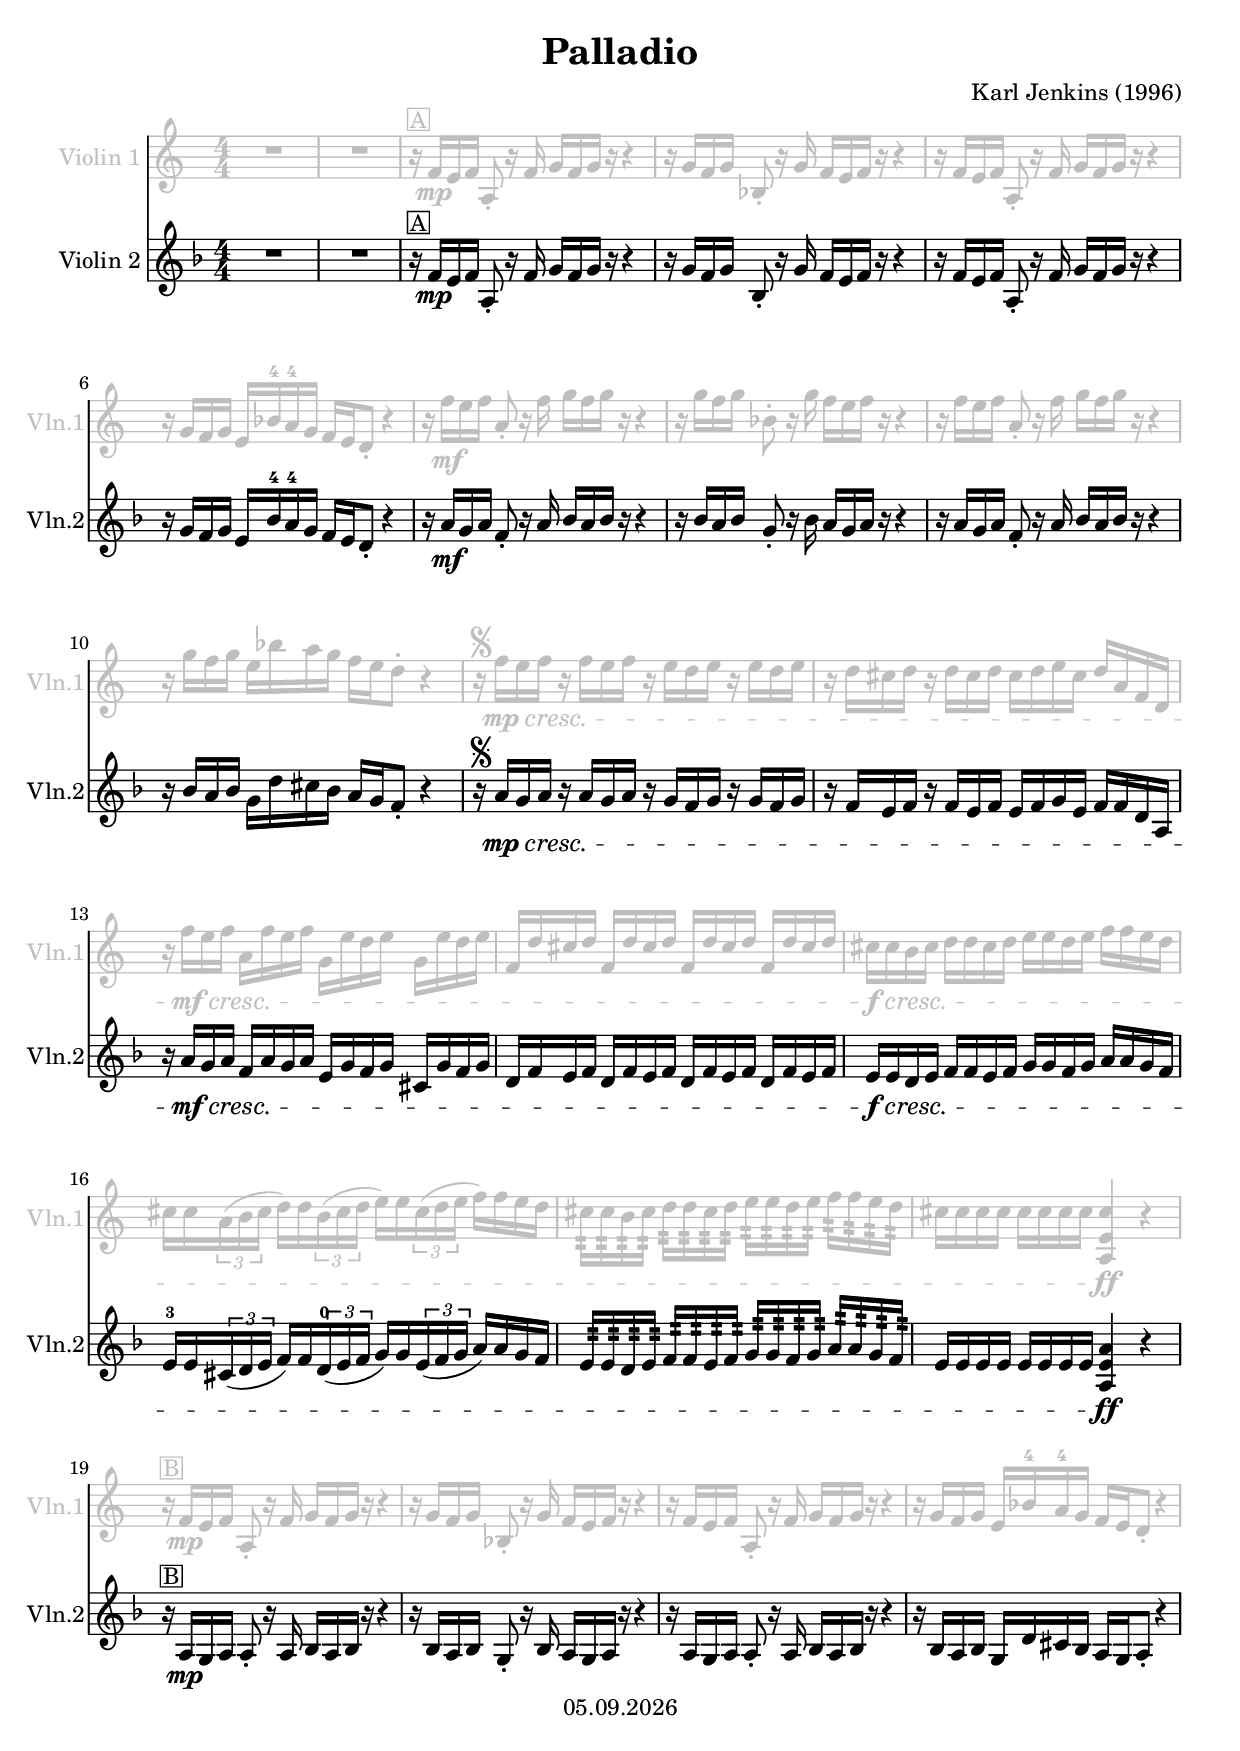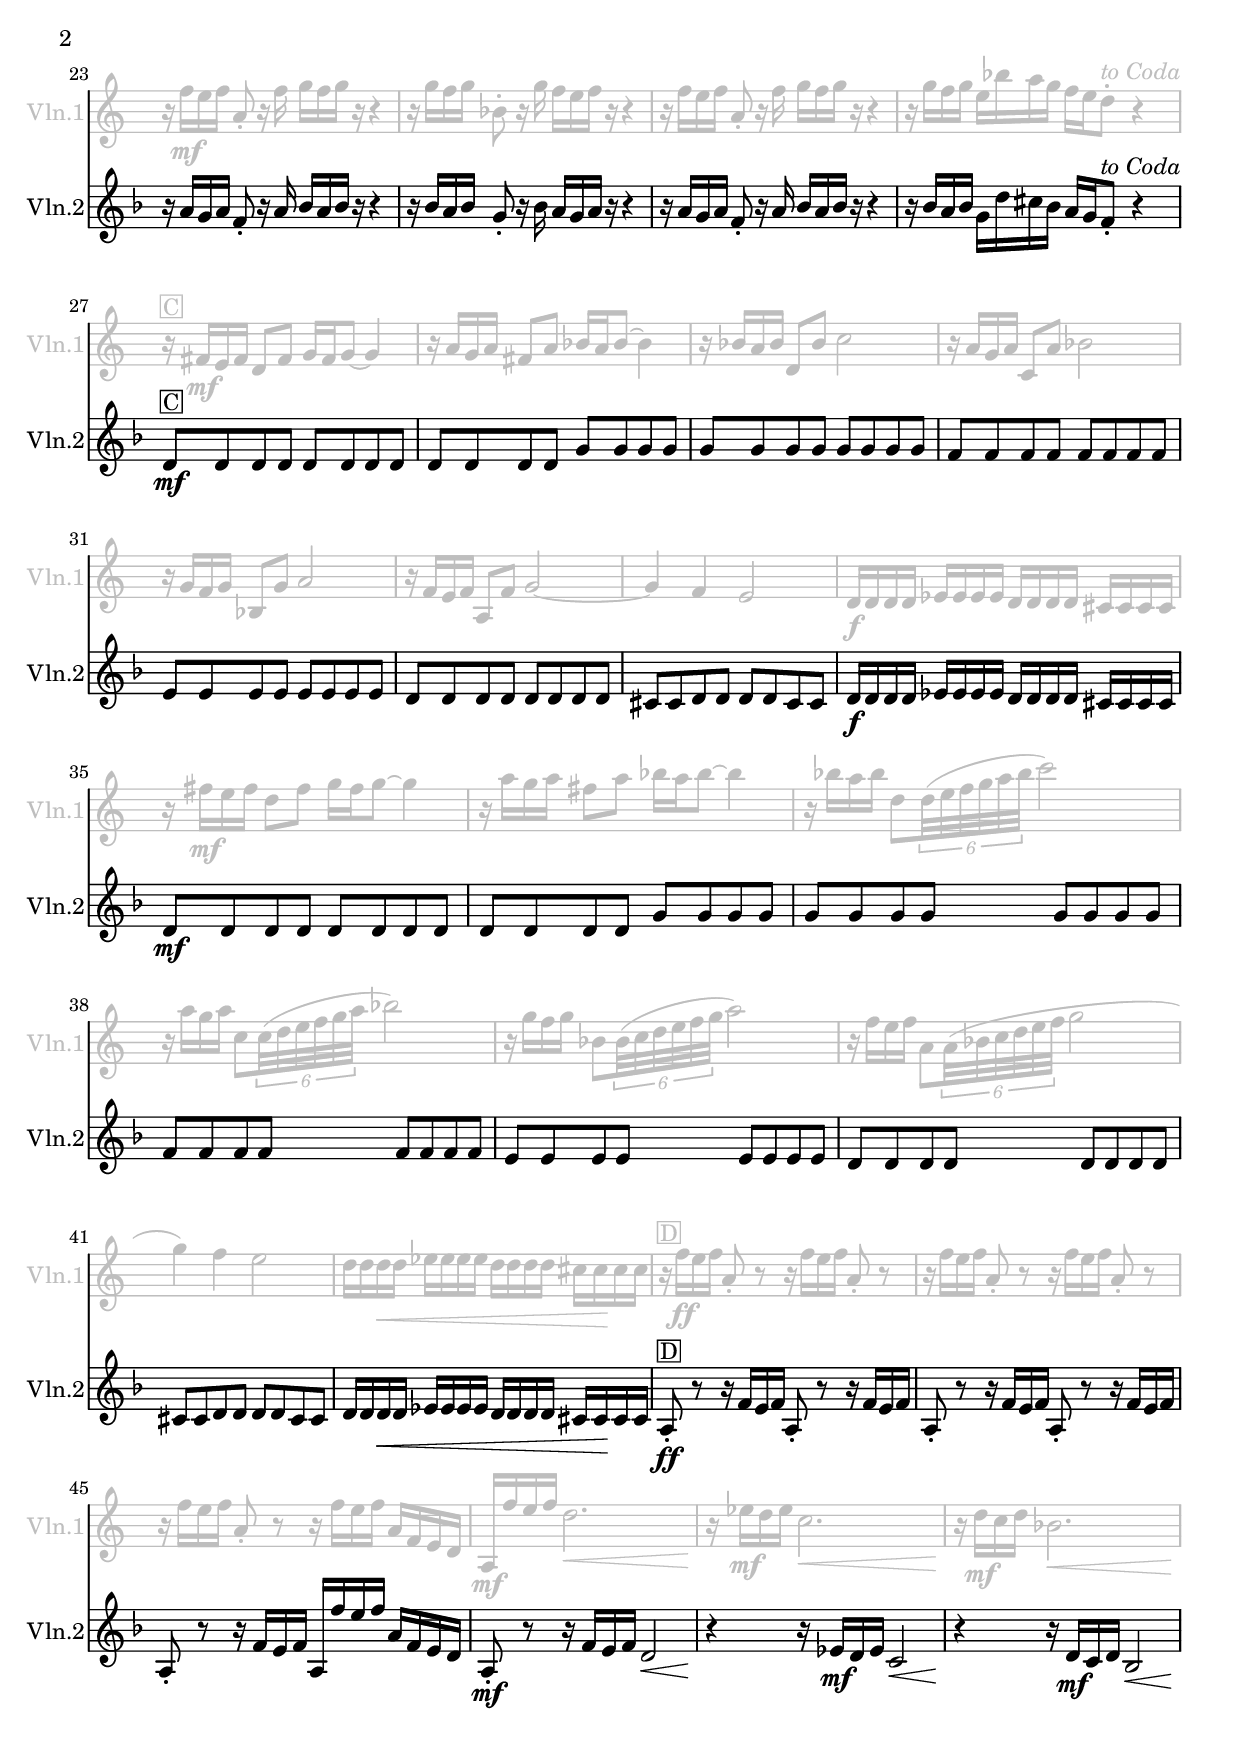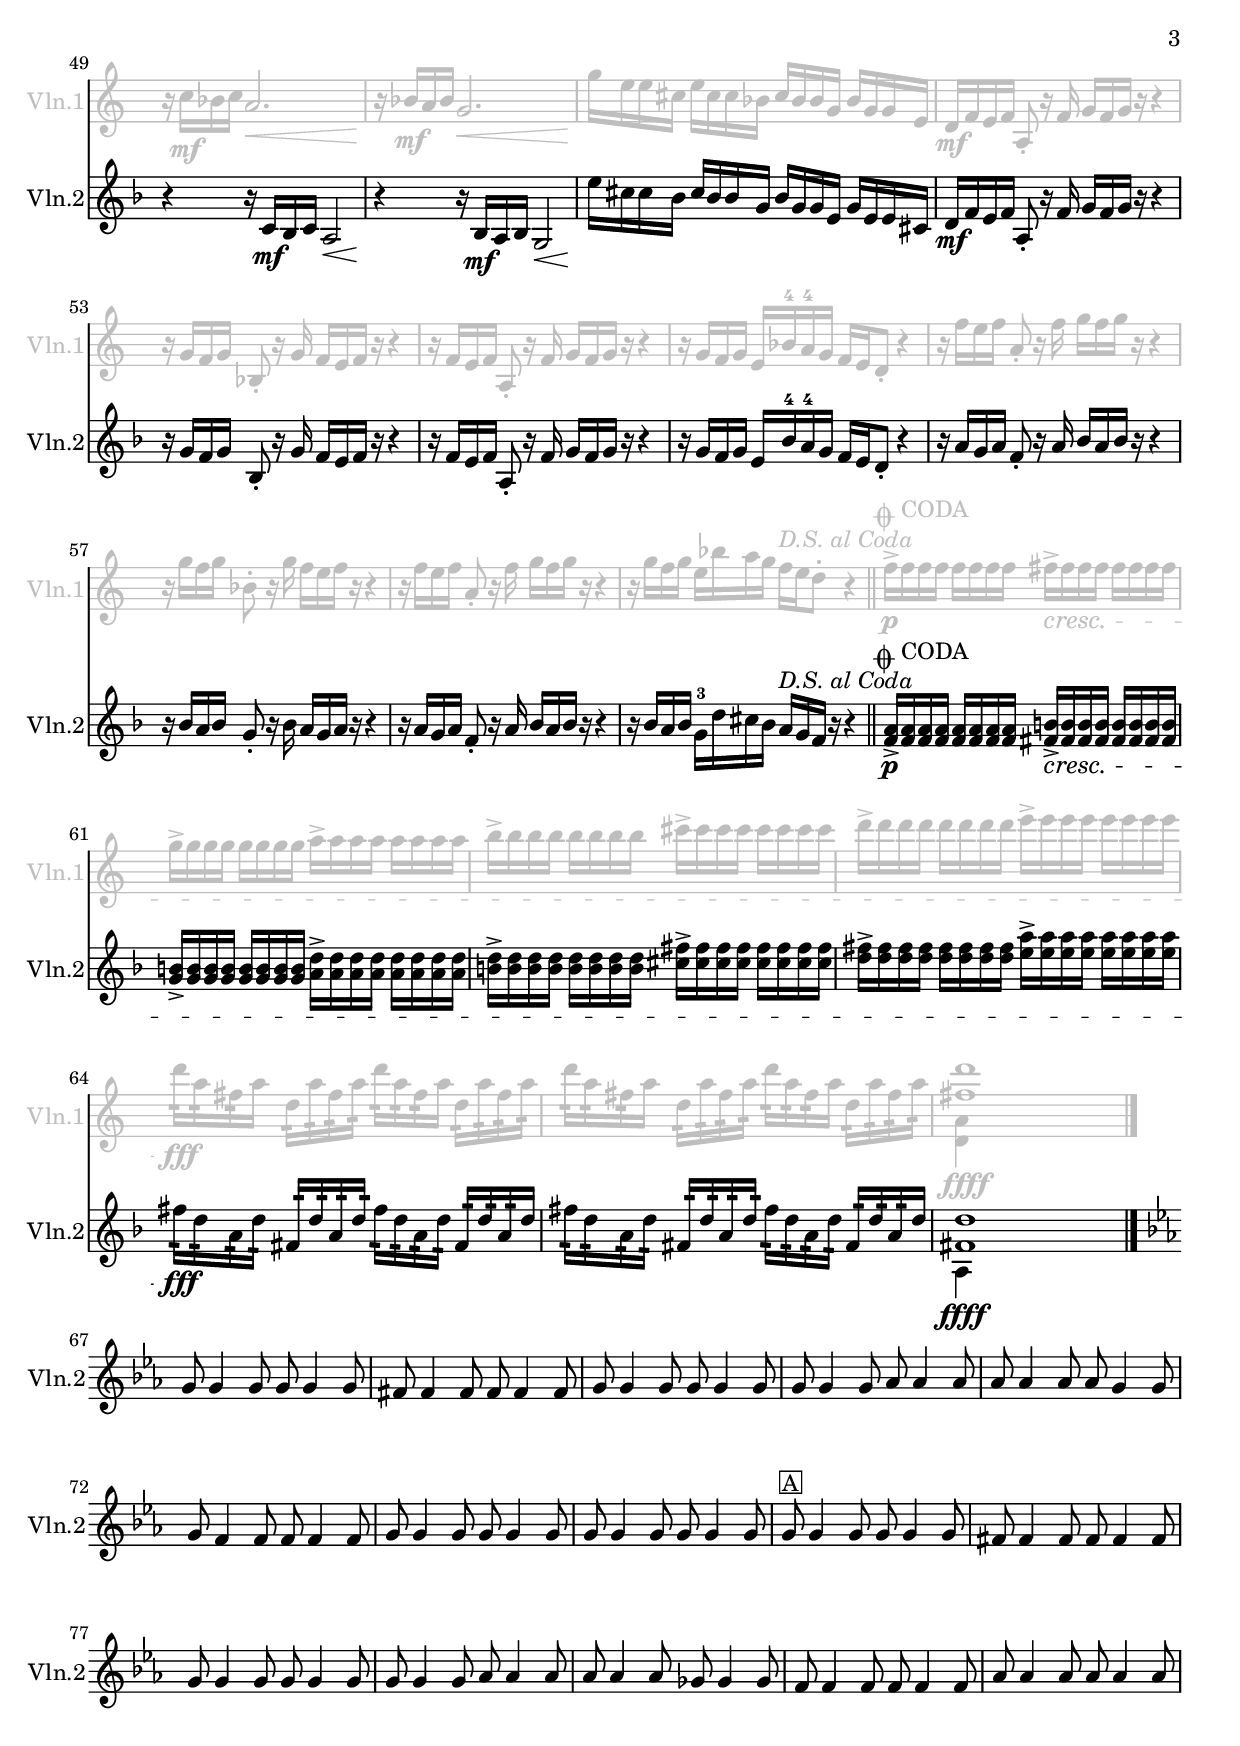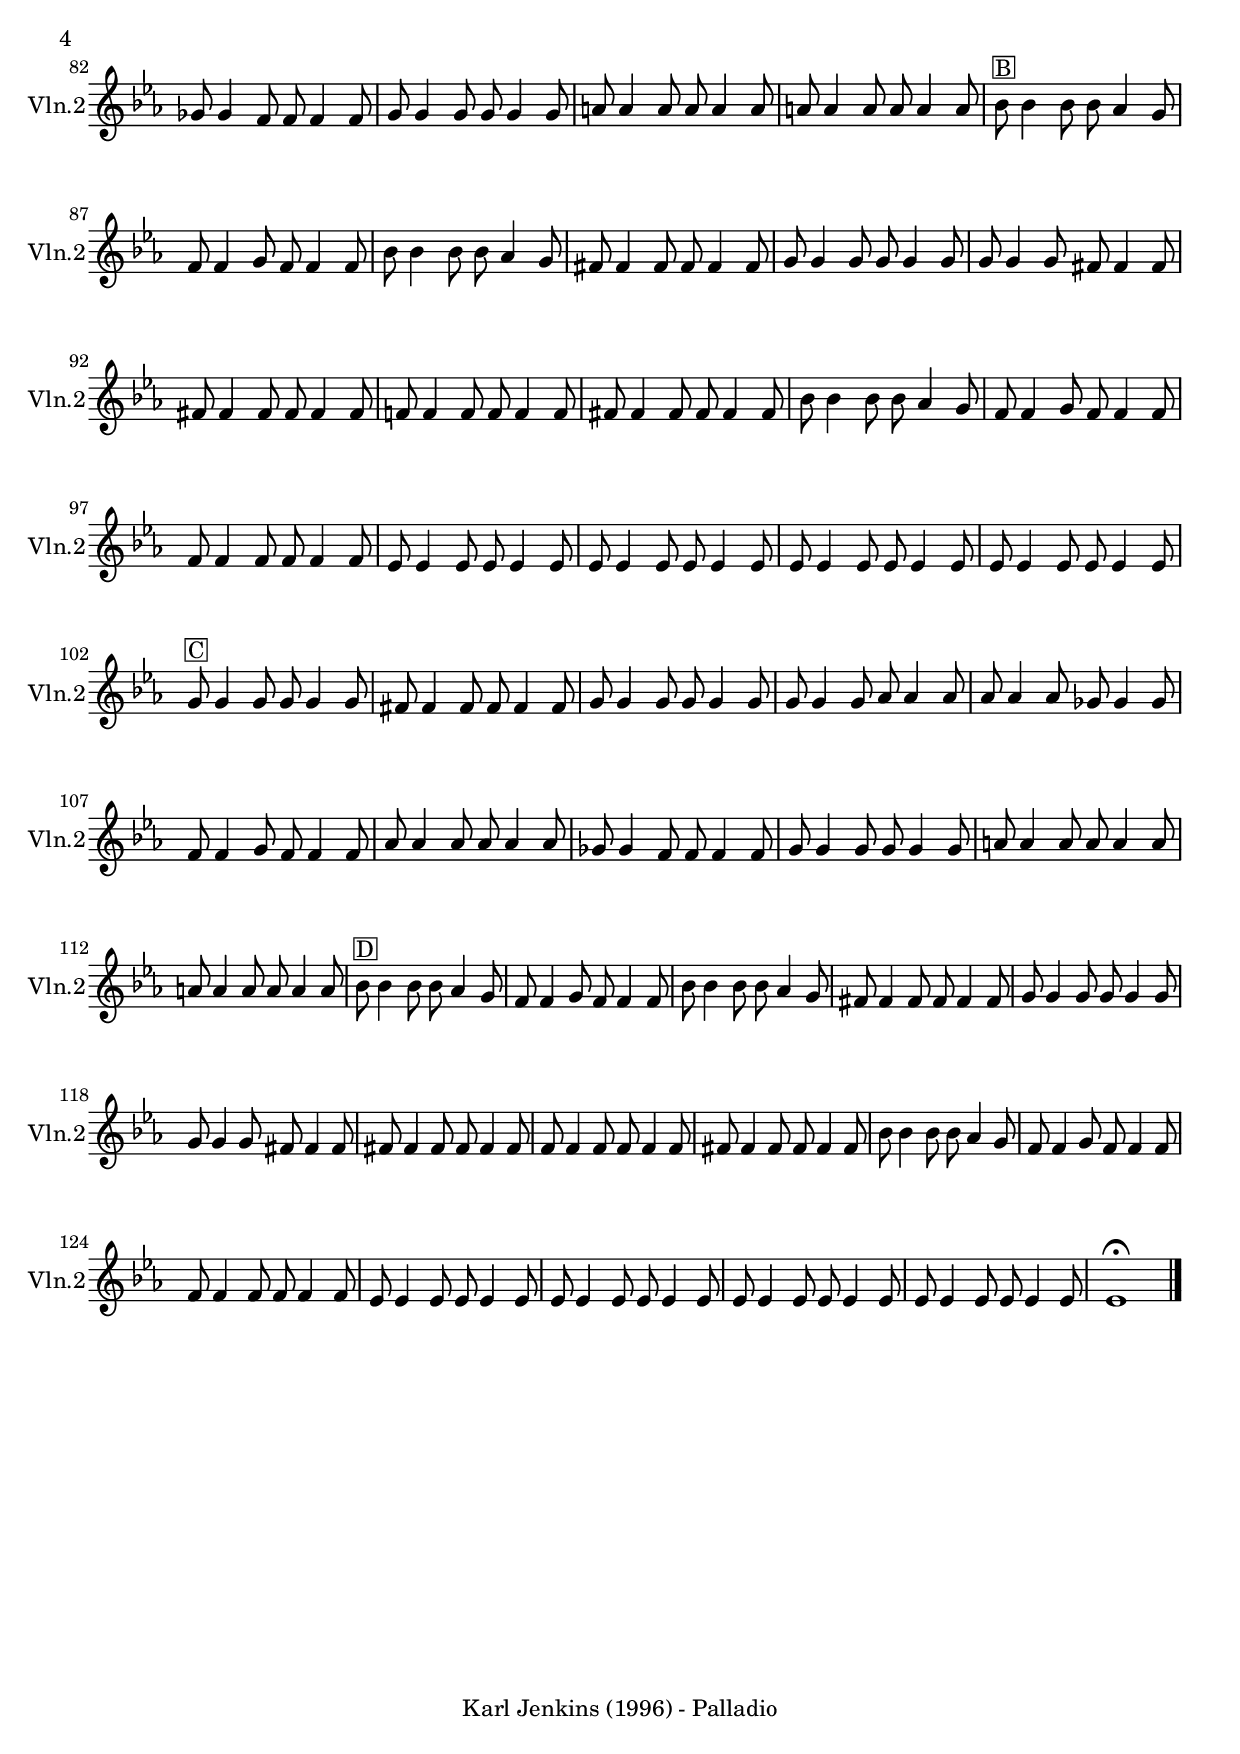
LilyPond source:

\version "2.18.2"

\include "../globals.ily"
\include "../voices/violin1.ily"
\version "2.18.2"
\include "../globals.ily"

violinII =  {
  \globalSettings
  \clef "treble"
  \relative a {
    \key d \minor
    %\tempo "I Allegretto" 4=90
    R1*2 | % 2
    r16^\markup { \box "A" } f'16\mp e16 f16 a,8-. r16 f'16 g16 f16 g16 r16 r4 | % 3
    r16 g16 f16 g16 bes,8-. r16 g'16 f16 e16 f16 r16 r4 | % 4
    r16 f16 e16 f16 a,8-. r16 f'16 g16 f16 g16 r16 r4 | % 5
    r16 g16 f16 g16 e16 bes'16 -4 a16 -4 g16 f16 e16 d8-. r4 | % 6
    r16 a'16\mf g16 a16 f8-. r16 a16 bes16 a16 bes16 r16 r4 | % 7
    r16 bes16 a16 bes16 g8-. r16 bes16 a16 g16 a16 r16 r4 | % 8
    r16 a16 g16 a16 f8-. r16 a16 bes16 a16 bes16 r16 r4 | % 9
    r16 bes16 a16 bes16 g16 d'16 cis16 bes16 a16 g16 f8-. r4 | % 10
    r16\segno a16 \mp \cresc g16 a16 r16 a16 g16 a16 r16 g16 f16 g16 r16 g16 f16 g16 | % 11
    r16 f16 e16 f16 r16 f16 e16 f16 e16 f16 g16 e16 f16 f16 d16 a16 | % 12
    r16 a'16 \mf \cresc g16 a16 f16 a16 g16 a16 e16 g16 f16 g16 cis,16 g'16 f16 g16 | % 13
    d16 f16 e16 f16 d16 f16 e16 f16 d16 f16 e16 f16 d16 f16 e16 f16 | % 14
    e16 \f \cresc e16 d16 e16 f16 f16 e16 f16 g16 g16 f16 g16 a16 a16 g16 f16 | % 15
    e16 -3 e16 \tuplet 3/2  { cis16 ( d16 e16 } f16) f16 \tuplet 3/2  { d16 ( -0 e16 f16 } g16) g16 \tuplet 3/2 { e16 ( f16 g16 } a16) a16 g16 f16 | % 16
    e16 :64 e16 :64 d16 :64 e16 :64 f16 :64 f16 :64 e16 :64 f16 :64 g16 :64 g16 :64 f16 :64 g16 :64 a16 :64 a16 :64 g16 :64 f16 :64 | % 17
    e16 e16 e16 e16 e16 e16 e16 e16 <a, e' a>4\ff r4 | % 18
    r16^\markup { \box "B" } a16\mp g16 a16 a8-. r16 a16 bes16 a16 bes16 r16 r4 | % 19
    r16 bes16 a16 bes16 g8-. r16 bes16 a16 g16 a16 r16 r4 | % 20
    r16 a16 g16 a16 a8-. r16 a16 bes16 a16 bes16 r16 r4 | % 21
    r16 bes16 a16 bes16 g16 d'16 cis16 bes16 a16 g16 a8-. r4 | % 22
    r16 a'16 g16 a16 f8-. r16 a16 bes16 a16 bes16 r16 r4 | % 23
    r16 bes16 a16 bes16 g8-. r16 bes16 a16 g16 a16 r16 r4 | % 24
    r16 a16 g16 a16 f8-. r16 a16 bes16 a16 bes16 r16 r4 | % 25
    r16 bes16 a16 bes16 g16 d'16 cis16 bes16 a16 g16 f8-.^\markup { \italic "to Coda" } r4 | % 26
    d8^\markup { \box "C" } \mf d8 d8 d8 d8 d8 d8 d8 | % 27
    d8 d8 d8 d8 g8 g8 g8 g8 | % 28
    g8 g8 g8 g8 g8 g8 g8 g8 | % 29
    f8 f8 f8 f8 f8 f8 f8 f8 | % 30
    e8 e8 e8 e8 e8 e8 e8 e8 | % 31
    d8 d8 d8 d8 d8 d8 d8 d8 | % 32
    cis8 cis8 d8 d8 d8 d8 cis8 cis8 | % 33
    d16\f d16 d16 d16 es16 es16 es16 es16 d16 d16 d16 d16 cis16 cis16 cis16 cis16 | % 34
    d8\mf d8 d8 d8 d8 d8 d8 d8 | % 35
    d8 d8 d8 d8 g8 g8 g8 g8 | % 36
    g8 g8 g8 g8 g8 g8 g8 g8 | % 37
    f8 f8 f8 f8 f8 f8 f8 f8 | % 38
    e8 e8 e8 e8 e8 e8 e8 e8 | % 39
    d8 d8 d8 d8 d8 d8 d8 d8 | % 40
    cis8 cis8 d8 d8 d8 d8 cis8 cis8 | % 41
    d16 d16 d16\< d16 es16 es16 es16 es16 d16 d16 d16 d16 cis16 cis16\! cis16 cis16 | % 42
    a8-.^\markup { \box "D" } \ff r8 r16 f'16 e16 f16 a,8-. r8 r16 f'16 e16 f16 | % 43
    a,8-. r8 r16 f'16 e16 f16 a,8-. r8 r16 f'16 e16 f16 | % 44
    a,8-. r8 r16 f'16 e16 f16 a,16 f''16 e16 f16 a,16 f16 e16 d16 | % 45
    a8-. \mf r8 r16 f'16 e16 f16 d2\< | % 46
    r4\! r16 es16\mf d16 es16 c2\< | % 47
    r4\! r16 d16\mf c16 d16 bes2\< | % 48
    r4\! r16 c16\mf bes16 c16 a2\< | % 49
    r4\! r16 bes16\mf a16 bes16 g2\< | % 50
    e''16\! cis16 cis16 bes16 cis16 bes16 bes16 g16 bes16 g16 g16 e16 g16 e16 e16 cis16 | % 51
    d16\mf f16 e16 f16 a,8-. r16 f'16 g16 f16 g16 r16 r4 | % 52
    r16 g16 f16 g16 bes,8-. r16 g'16 f16 e16 f16 r16 r4 | % 53
    r16 f16 e16 f16 a,8-. r16 f'16 g16 f16 g16 r16 r4 | % 54
    r16 g16 f16 g16 e16 bes'16 -4 a16 -4 g16 f16 e16 d8-. r4 | % 55
    r16 a'16 g16 a16 f8-. r16 a16 bes16 a16 bes16 r16 r4 | % 56
    r16 bes16 a16 bes16 g8-. r16 bes16 a16 g16 a16 r16 r4 | % 57
    r16 a16 g16 a16 f8-. r16 a16 bes16 a16 bes16 r16 r4 | % 58
    r16 bes16 a16 bes16 g16 -3 d'16 cis16 bes16 a16^\markup { \italic "D.S. al Coda" }   g16 f16 r16 r4 | % 59
    \bar "||"
    <f a>16->\p^\markup { \musicglyph #"scripts.coda" "CODA" }  <f a>16 <f a>16 <f a>16 <f a>16 <f a>16 <f a>16 <f a>16 <fis b>16->\cresc <fis b>16 <fis b>16 <fis b>16 <fis b>16 <fis b>16 <fis b>16 <fis b>16 | % 60
    <g b>16-> <g b>16 <g b>16 <g b>16 <g b>16 <g b>16 <g b>16 <g b>16 <a d>16-> <a d>16 <a d>16 <a d>16 <a d>16 <a d>16 <a d>16 <a d>16 | % 61
    <b d>16-> <b d>16 <b d>16 <b d>16 <b d>16 <b d>16 <b d>16 <b d>16 <cis fis>16-> <cis fis>16 <cis fis>16 <cis fis>16 <cis fis>16 <cis fis>16 <cis fis>16 <cis fis>16 | % 62
    <d fis>16-> <d fis>16 <d fis>16 <d fis>16 <d fis>16 <d fis>16 <d fis>16 <d fis>16 <e a>16-> <e a>16 <e a>16 <e a>16 <e a>16 <e a>16 <e a>16 <e a>16 | % 63
    fis16\fff :32 d16 :32 a16 :32 d16 :32 fis,16 :32 d'16 :32 a16 :32 d16 :32 fis16 :32 d16 :32 a16 :32 d16 :32 fis,16 :32 d'16 :32 a16 :32 d16 | % 129
    fis16 :32 d16 :32 a16 :32 d16 :32 fis,16 :32 d'16 :32 a16 :32 d16 :32 fis16 :32 d16 :32 a16 :32 d16 :32 fis,16 :32 d'16 :32 a16 :32 d16 | % 132
    << <fis, d'>1 \\ a,4\ffff s2.  >> | % 66
     \bar "|."
  }
  \relative c'' {
    %\tempo "II Largo" 4=44
    \key c \minor
    g8 g4 g8 g g4 g8 | %67
    fis8 fis4 fis8 fis fis4 fis8 | %68
    g8 g4 g8 g8 g4 g8 | %69
    g8 g4 g8 as8 as4 as8 | %70
    as8 as4 as8 as g4 g8 | %71
    
    g8 f4 f8 f f4 f8 | %72
    g8 g4 g8 g g4 g8 | %73
    g8 g4 g8 g g4 g8 | %74
    g8^\markup{\box "A"} g4 g8 g g4 g8 | %75
    fis8 fis4 fis8 fis fis4 fis8 | %76
    g8 g4 g8 g g4 g8 | %77
    
    g8 g4 g8 as8 as4 as8 | %78
    as8 as4 as8 ges8 ges4 ges8 | %79
    f8 f4 f8 f f4 f8 | %80
    as8 as4 as8 as as4 as8 | %81
    ges8 ges4 f8 f f4 f8 | %82
    g8 g4 g8 g g4 g8 | %83
    
    a8 a4 a8 a a4 a8 | %84
    a8 a4 a8 a a4 a8 | %85
    bes8^\markup{\box "B"} bes4 bes8 bes as4 g8 | %86
    f8 f4 g8 f8 f4 f8 | %87
    bes8 bes4 bes8 bes as4 g8 | %88
    fis8 fis4 fis8 fis fis4 fis8 | %89
    
    g8 g4 g8 g g4 g8 | %90
    g8 g4 g8 fis fis4 fis8 | %91
    fis8 fis4 fis8 fis fis4 fis8 | %92
    f!8 f4 f8 f f4 f8 | %93
    fis8 fis4 fis8 fis fis4 fis8 | %94
    bes8 bes4 bes8 bes as4 g8 | %95
    
    f8 f4 g8 f f4 f8 | %96
    f8 f4 f8 f f4 f8 | %97
    es8 es4 es8 es es4 es8 | %98
    es8 es4 es8 es es4 es8 | %99
    es8 es4 es8 es es4 es8 | %100
    es8 es4 es8 es es4 es8 | %101
    
    g8^\markup{\box "C"} g4 g8g g4 g8 | %102
    fis8 fis4 fis8 fis fis4 fis8 | %103
    g8 g4 g8 g g4 g8 | %104
    g8 g4 g8 as as4 as8 | %105
    as8 as4 as8 ges8 ges4 ges8 | %106
    
    f8 f4 g8 f f4 f8 | %107
    as8 as4 as8 as as4 as8 | %108
    ges8 ges4 f8 f8 f4 f8 | %109
    g8 g4 g8 g g4 g8 | %110
    
    a8 a4 a8 a a4 a8 | %111
    a8 a4 a8 a a4 a8 | %112
    bes8^\markup{\box "D"} bes4  bes8 bes as4 g8 | %113
    f8 f4 g8 f f4 f8 | %114
    
    bes8 bes4 bes8 bes as4 g8 | %115
    fis8 fis4 fis8 fis fis4 fis8 | %116
    g8 g4 g8 g g4 g8 | %117
    g8 g4 g8 fis fis4 fis8 | %118
    
    fis8 fis4 fis8 fis fis4 fis8| %119
    f8 f4 f8 f f4 f8 | %120
    fis8 fis4 fis8 fis fis4 fis8| %121
    bes8 bes4 bes8 bes as4 g8 | %122
    f8 f4 g8 f8 f4 f8 | %123
    
    f8 f4 f8 f f4 f8 | %124
    es8 es4 es8 es es4 es8 | %125
    es8 es4 es8 es es4 es8 | %126
    es8 es4 es8 es es4 es8 | %127
    es8 es4 es8 es es4 es8 | %128
    es1\fermata %129
    \bar "|."
  }
}



\score {
  <<
    \new Staff \with { instrumentName = "Violin 1" shortInstrumentName = "Vln.1" } { 
     \applyContext #(override-color-for-all-grobs (x11-color 'gray))
     \violinI 
    }
    \new Staff \with { instrumentName = "Violin 2" shortInstrumentName = "Vln.2" } { \violinII }
  >>
  \layout {
    indent = 1.5\cm
    short-indent = 0.5\cm
  }
}
